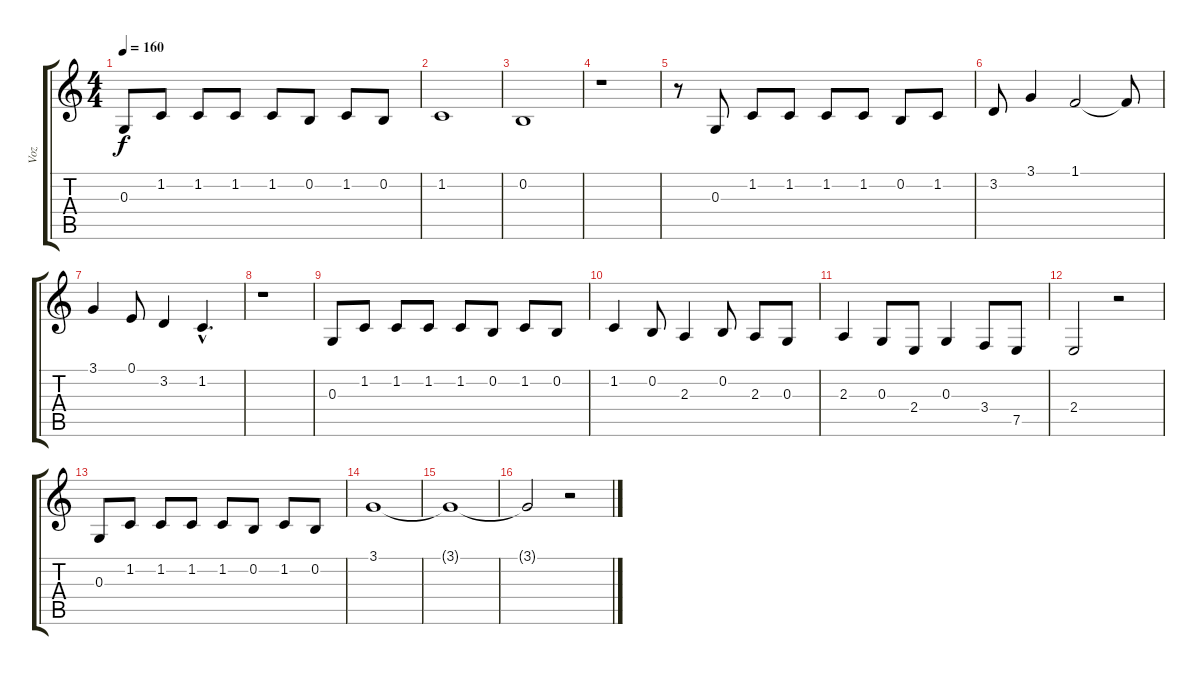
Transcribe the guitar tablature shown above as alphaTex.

\track ("Voz" "Voz") {instrument lead6voice}
\staff {score tabs}
\tuning (E4 B3 G3 D3 A2 E2) {hide}
\ts (4 4)
\tempo 160
\clef g2
\ks c
0.3.8{dy f} 1.2.8 1.2.8 1.2.8 1.2.8 0.2.8 1.2.8 0.2.8 |
1.2.1 |
0.2.1 |
r.1 |
r.8 0.3.8 1.2.8 1.2.8 1.2.8 1.2.8 0.2.8 1.2.8 |
3.2.8 3.1.4 1.1.2 1.1{t}.8 |
3.1.4 0.1.8 3.2.4 1.2{hac}.4{d} |
r.1 |
0.3.8 1.2.8 1.2.8 1.2.8 1.2.8 0.2.8 1.2.8 0.2.8 |
1.2.4 0.2.8 2.3.4 0.2.8 2.3.8 0.3.8 |
2.3.4 0.3.8 2.4.8 0.3.4 3.4.8 7.5.8 |
2.4.2 r.2 |
0.3.8 1.2.8 1.2.8 1.2.8 1.2.8 0.2.8 1.2.8 0.2.8 |
3.1.1 |
3.1{t}.1 |
3.1{t}.2 r.2
